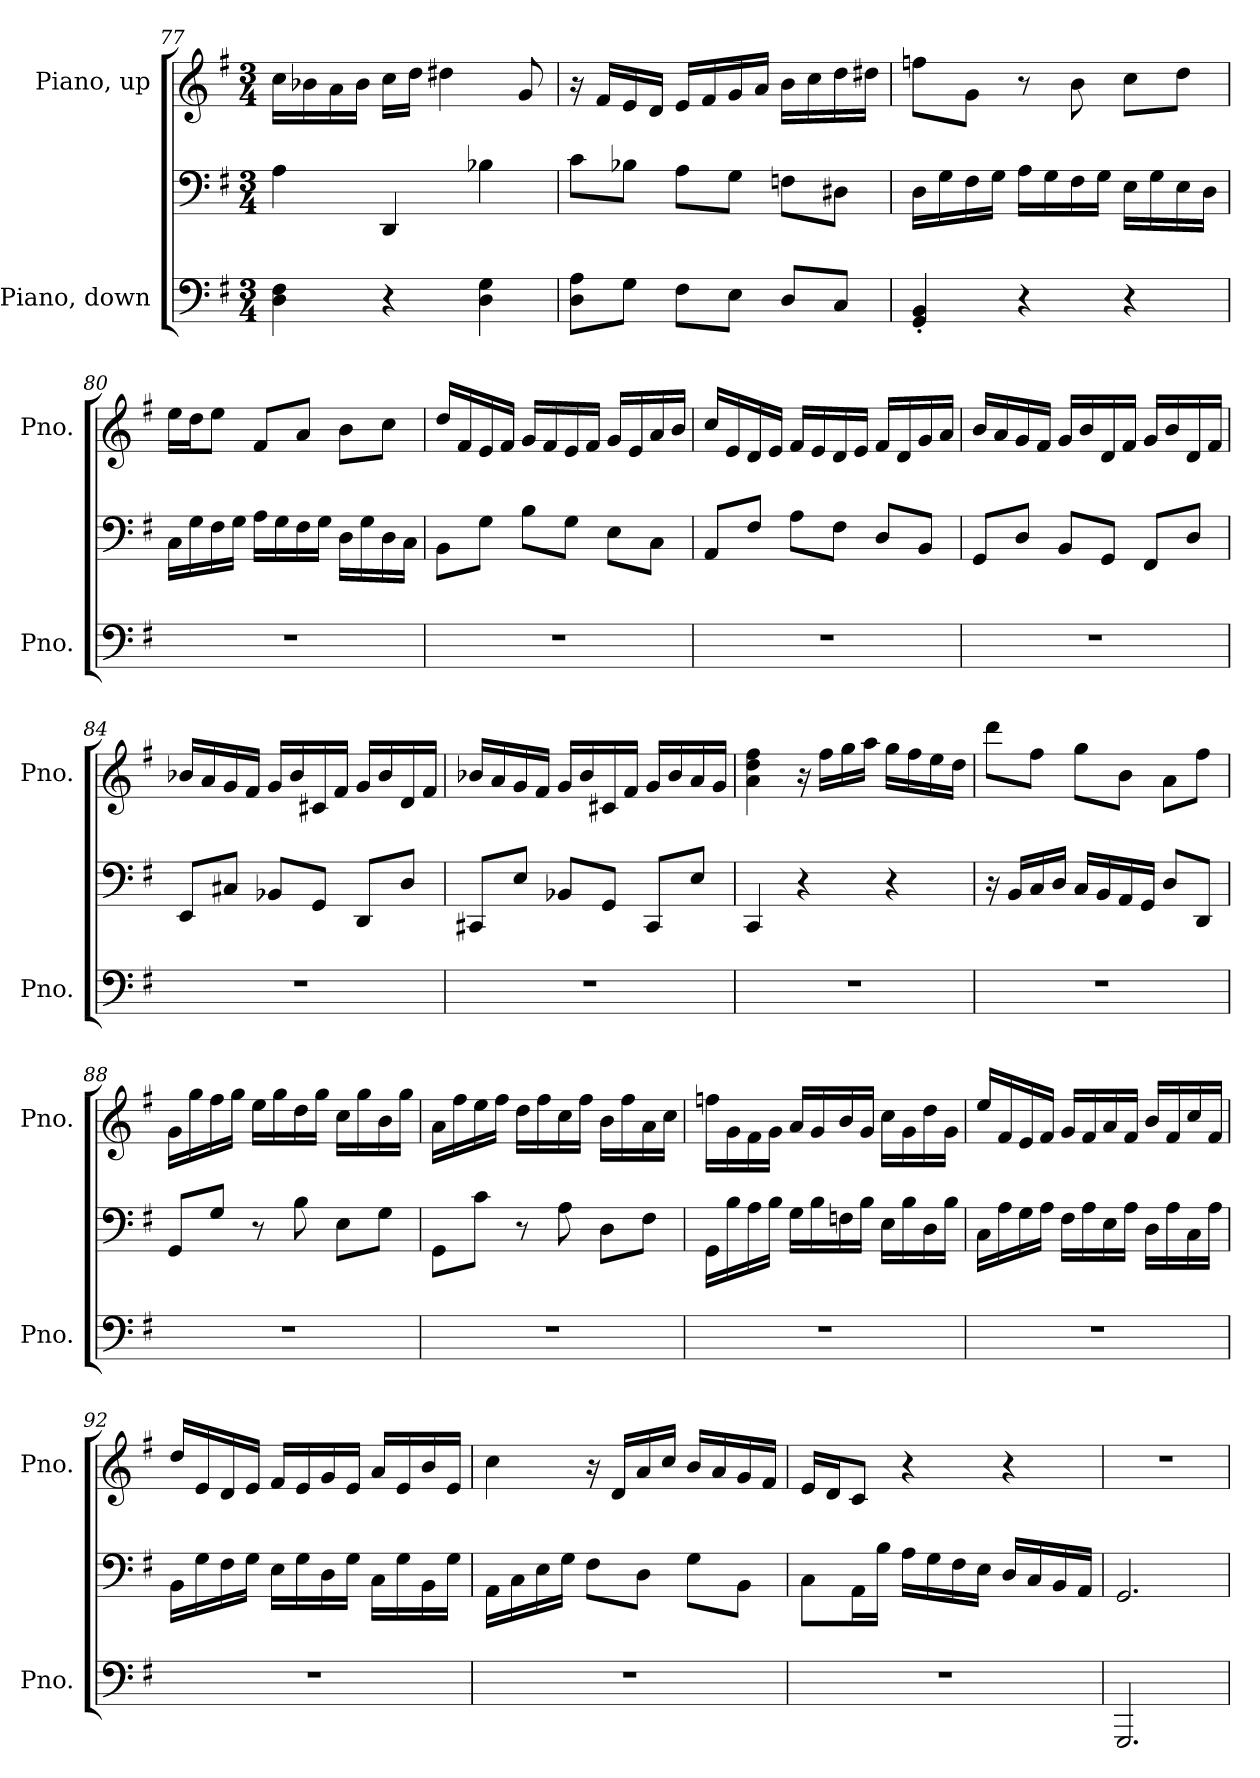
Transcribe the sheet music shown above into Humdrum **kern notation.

**kern	**kern	**kern
*part2	*part2	*part1
*staff3	*staff2	*staff1
*I"Piano, down	*	*I"Piano, up
*I'Pno.	*	*I'Pno.
*clefF4	*clefF4	*clefG2
*k[f#]	*k[f#]	*k[f#]
*M3/4	*M3/4	*M3/4
=77	=77	=77
4D\ 4F#\	4A\	16cc\LL
.	.	16b-X\
.	.	16a\
.	.	16b-\JJ
4r	4DD/	16cc\LL
.	.	16dd\JJ
.	.	4dd#X\
4D\ 4G\	4B-X\	.
.	.	8g/
=78	=78	=78
8D\ 8A\L	8c\L	16r
.	.	16f#/LL
8G\J	8B-X\J	16e/
.	.	16d/JJ
8F#\L	8A\L	16e/LL
.	.	16f#/
8E\J	8G\J	16g/
.	.	16a/JJ
8D/L	8Fn\L	16b\LL
.	.	16cc\
8C/J	8D#X\J	16dd\
.	.	16dd#X\JJ
!!LO:LB:g=z
=79	=79	=79
4GG/' 4BB/'	16D\LL	8ffn\L
.	16G\	.
.	16F#\	8g\J
.	16G\JJ	.
4r	16A\LL	8r
.	16G\	.
.	16F#\	8b\
.	16G\JJ	.
4r	16E\LL	8cc\L
.	16G\	.
.	16E\	8dd\J
.	16D\JJ	.
=80	=80	=80
2.r	16C\LL	16ee\LL
.	16G\	16dd\J
.	16F#\	8ee\J
.	16G\JJ	.
.	16A\LL	8f#/L
.	16G\	.
.	16F#\	8a/J
.	16G\JJ	.
.	16D\LL	8b\L
.	16G\	.
.	16D\	8cc\J
.	16C\JJ	.
=81	=81	=81
2.r	8BB\L	16dd/LL
.	.	16f#/
.	8G\J	16e/
.	.	16f#/JJ
.	8B\L	16g/LL
.	.	16f#/
.	8G\J	16e/
.	.	16f#/JJ
.	8E\L	16g/LL
.	.	16e/
.	8C\J	16a/
.	.	16b/JJ
!!LO:LB:g=z
=82	=82	=82
2.r	8AA/L	16cc/LL
.	.	16e/
.	8F#/J	16d/
.	.	16e/JJ
.	8A\L	16f#/LL
.	.	16e/
.	8F#\J	16d/
.	.	16e/JJ
.	8D/L	16f#/LL
.	.	16d/
.	8BB/J	16g/
.	.	16a/JJ
=83	=83	=83
2.r	8GG/L	16b/LL
.	.	16a/
.	8D/J	16g/
.	.	16f#/JJ
.	8BB/L	16g/LL
.	.	16b/
.	8GG/J	16d/
.	.	16f#/JJ
.	8FF#/L	16g/LL
.	.	16b/
.	8D/J	16d/
.	.	16f#/JJ
=84	=84	=84
2.r	8EE/L	16b-X/LL
.	.	16a/
.	8C#X/J	16g/
.	.	16f#/JJ
.	8BB-X/L	16g/LL
.	.	16b-/
.	8GG/J	16c#X/
.	.	16f#/JJ
.	8DD/L	16g/LL
.	.	16b-/
.	8D/J	16d/
.	.	16f#/JJ
!!LO:LB:g=z
=85	=85	=85
2.r	8CC#X/L	16b-X/LL
.	.	16a/
.	8E/J	16g/
.	.	16f#/JJ
.	8BB-X/L	16g/LL
.	.	16b-/
.	8GG/J	16c#X/
.	.	16f#/JJ
.	8CC#/L	16g/LL
.	.	16b-/
.	8E/J	16a/
.	.	16g/JJ
=86	=86	=86
2.r	4CC/	4a\ 4dd\ 4ff#\
.	4r	16r
.	.	16ff#\LL
.	.	16gg\
.	.	16aa\JJ
.	4r	16gg\LL
.	.	16ff#\
.	.	16ee\
.	.	16dd\JJ
=87	=87	=87
2.r	16r	8ddd\L
.	16BB/LL	.
.	16C/	8ff#\J
.	16D/JJ	.
.	16C/LL	8gg\L
.	16BB/	.
.	16AA/	8b\J
.	16GG/JJ	.
.	8D/L	8a\L
.	8DD/J	8ff#\J
!!LO:PB:g=z
=88	=88	=88
2.r	8GG/L	16g\LL
.	.	16gg\
.	8G/J	16ff#\
.	.	16gg\JJ
.	8r	16ee\LL
.	.	16gg\
.	8B\	16dd\
.	.	16gg\JJ
.	8E\L	16cc\LL
.	.	16gg\
.	8G\J	16b\
.	.	16gg\JJ
=89	=89	=89
2.r	8GG\L	16a\LL
.	.	16ff#\
.	8c\J	16ee\
.	.	16ff#\JJ
.	8r	16dd\LL
.	.	16ff#\
.	8A\	16cc\
.	.	16ff#\JJ
.	8D\L	16b\LL
.	.	16ff#\
.	8F#\J	16a\
.	.	16cc\JJ
=90	=90	=90
2.r	16GG\LL	16ffn\LL
.	16B\	16g\
.	16A\	16f#\
.	16B\JJ	16g\JJ
.	16G\LL	16a/LL
.	16B\	16g/
.	16Fn\	16b/
.	16B\JJ	16g/JJ
.	16E\LL	16cc\LL
.	16B\	16g\
.	16D\	16dd\
.	16B\JJ	16g\JJ
!!LO:LB:g=z
=91	=91	=91
2.r	16C\LL	16ee/LL
.	16A\	16f#/
.	16G\	16e/
.	16A\JJ	16f#/JJ
.	16F#\LL	16g/LL
.	16A\	16f#/
.	16E\	16a/
.	16A\JJ	16f#/JJ
.	16D\LL	16b/LL
.	16A\	16f#/
.	16C\	16cc/
.	16A\JJ	16f#/JJ
=92	=92	=92
2.r	16BB\LL	16dd/LL
.	16G\	16e/
.	16F#\	16d/
.	16G\JJ	16e/JJ
.	16E\LL	16f#/LL
.	16G\	16e/
.	16D\	16g/
.	16G\JJ	16e/JJ
.	16C\LL	16a/LL
.	16G\	16e/
.	16BB\	16b/
.	16G\JJ	16e/JJ
=93	=93	=93
2.r	16AA\LL	4cc\
.	16C\	.
.	16E\	.
.	16G\JJ	.
.	8F#\L	16r
.	.	16d/LL
.	8D\J	16a/
.	.	16cc/JJ
.	8G\L	16b/LL
.	.	16a/
.	8BB\J	16g/
.	.	16f#/JJ
!!LO:LB:g=z
=94	=94	=94
2.r	8C\L	16e/LL
.	.	16d/J
.	16AA\L	8c/J
.	16B\JJ	.
.	16A\LL	4r
.	16G\	.
.	16F#\	.
.	16E\JJ	.
.	16D/LL	4r
.	16C/	.
.	16BB/	.
.	16AA/JJ	.
=95	=95	=95
2.GGG/	2.GG/	2.r
=	=	=
*-	*-	*-
